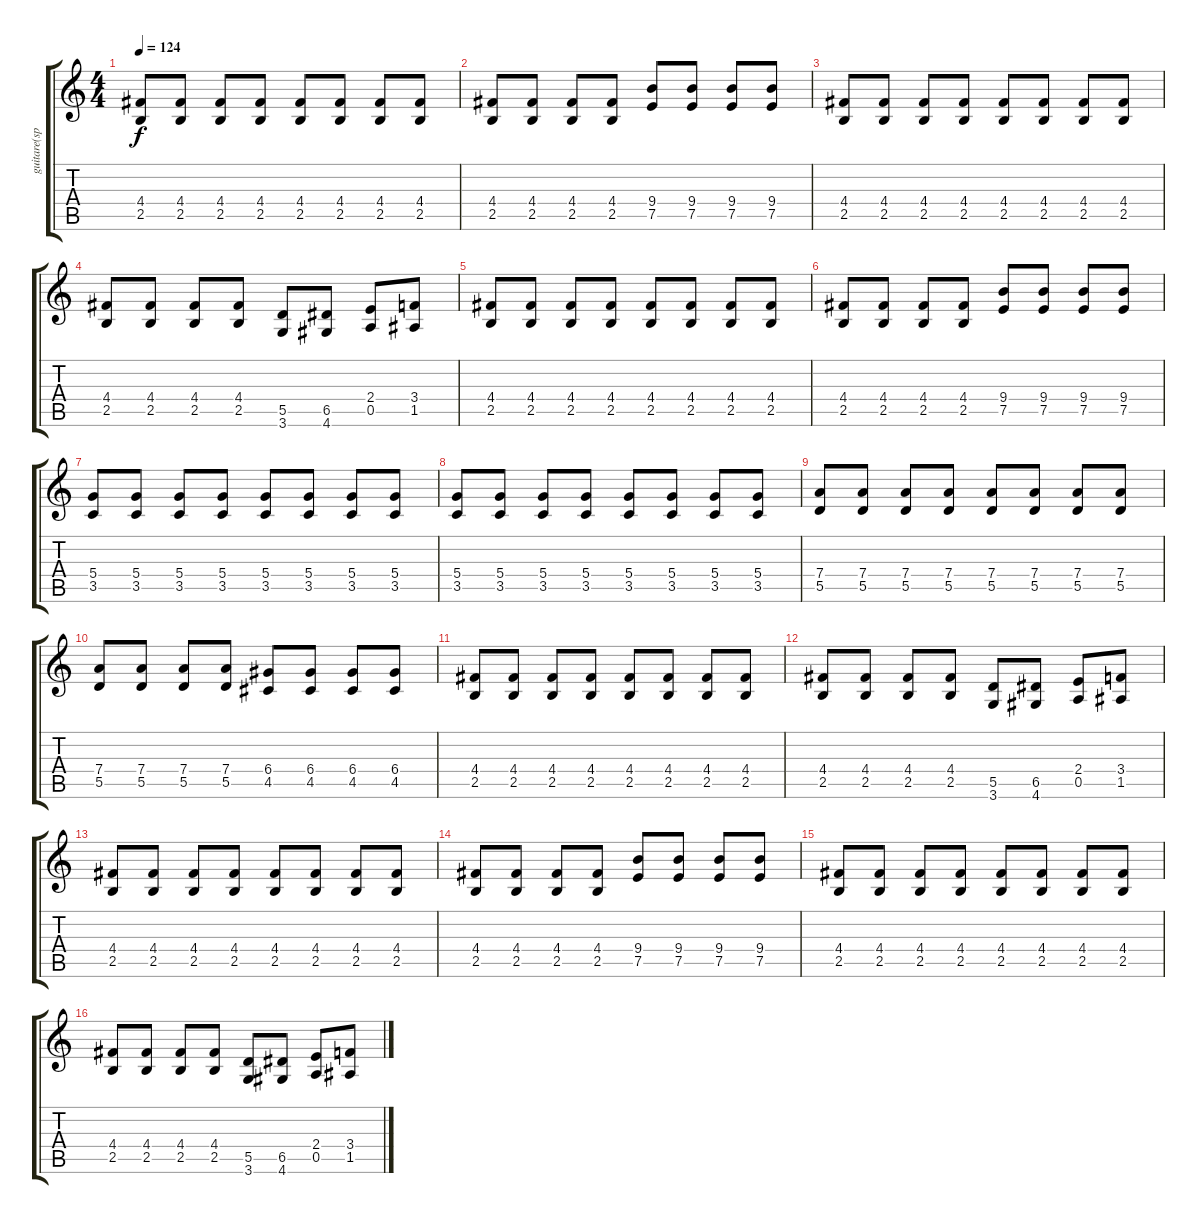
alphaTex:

\track ("guitare(spike)" "guitare(sp") {instrument distortionguitar}
\staff {score tabs}
\tuning (E4 B3 G3 D3 A2 E2) {hide}
\ts (4 4)
\tempo 124
\clef g2
\ks c
(4.4 2.5).8{dy f} (4.4 2.5).8 (4.4 2.5).8 (4.4 2.5).8 (4.4 2.5).8 (4.4 2.5).8 (4.4 2.5).8 (4.4 2.5).8 |
(4.4 2.5).8 (4.4 2.5).8 (4.4 2.5).8 (4.4 2.5).8 (9.4 7.5).8 (9.4 7.5).8 (9.4 7.5).8 (9.4 7.5).8 |
(4.4 2.5).8 (4.4 2.5).8 (4.4 2.5).8 (4.4 2.5).8 (4.4 2.5).8 (4.4 2.5).8 (4.4 2.5).8 (4.4 2.5).8 |
(4.4 2.5).8 (4.4 2.5).8 (4.4 2.5).8 (4.4 2.5).8 (5.5 3.6).8 (6.5 4.6).8 (2.4 0.5).8 (3.4 1.5).8 |
(4.4 2.5).8 (4.4 2.5).8 (4.4 2.5).8 (4.4 2.5).8 (4.4 2.5).8 (4.4 2.5).8 (4.4 2.5).8 (4.4 2.5).8 |
(4.4 2.5).8 (4.4 2.5).8 (4.4 2.5).8 (4.4 2.5).8 (9.4 7.5).8 (9.4 7.5).8 (9.4 7.5).8 (9.4 7.5).8 |
(5.4 3.5).8 (5.4 3.5).8 (5.4 3.5).8 (5.4 3.5).8 (5.4 3.5).8 (5.4 3.5).8 (5.4 3.5).8 (5.4 3.5).8 |
(5.4 3.5).8 (5.4 3.5).8 (5.4 3.5).8 (5.4 3.5).8 (5.4 3.5).8 (5.4 3.5).8 (5.4 3.5).8 (5.4 3.5).8 |
(7.4 5.5).8 (7.4 5.5).8 (7.4 5.5).8 (7.4 5.5).8 (7.4 5.5).8 (7.4 5.5).8 (7.4 5.5).8 (7.4 5.5).8 |
(7.4 5.5).8 (7.4 5.5).8 (7.4 5.5).8 (7.4 5.5).8 (6.4 4.5).8 (6.4 4.5).8 (6.4 4.5).8 (6.4 4.5).8 |
(4.4 2.5).8 (4.4 2.5).8 (4.4 2.5).8 (4.4 2.5).8 (4.4 2.5).8 (4.4 2.5).8 (4.4 2.5).8 (4.4 2.5).8 |
(4.4 2.5).8 (4.4 2.5).8 (4.4 2.5).8 (4.4 2.5).8 (5.5 3.6).8 (6.5 4.6).8 (2.4 0.5).8 (3.4 1.5).8 |
(4.4 2.5).8 (4.4 2.5).8 (4.4 2.5).8 (4.4 2.5).8 (4.4 2.5).8 (4.4 2.5).8 (4.4 2.5).8 (4.4 2.5).8 |
(4.4 2.5).8 (4.4 2.5).8 (4.4 2.5).8 (4.4 2.5).8 (9.4 7.5).8 (9.4 7.5).8 (9.4 7.5).8 (9.4 7.5).8 |
(4.4 2.5).8 (4.4 2.5).8 (4.4 2.5).8 (4.4 2.5).8 (4.4 2.5).8 (4.4 2.5).8 (4.4 2.5).8 (4.4 2.5).8 |
(4.4 2.5).8 (4.4 2.5).8 (4.4 2.5).8 (4.4 2.5).8 (5.5 3.6).8 (6.5 4.6).8 (2.4 0.5).8 (3.4 1.5).8
